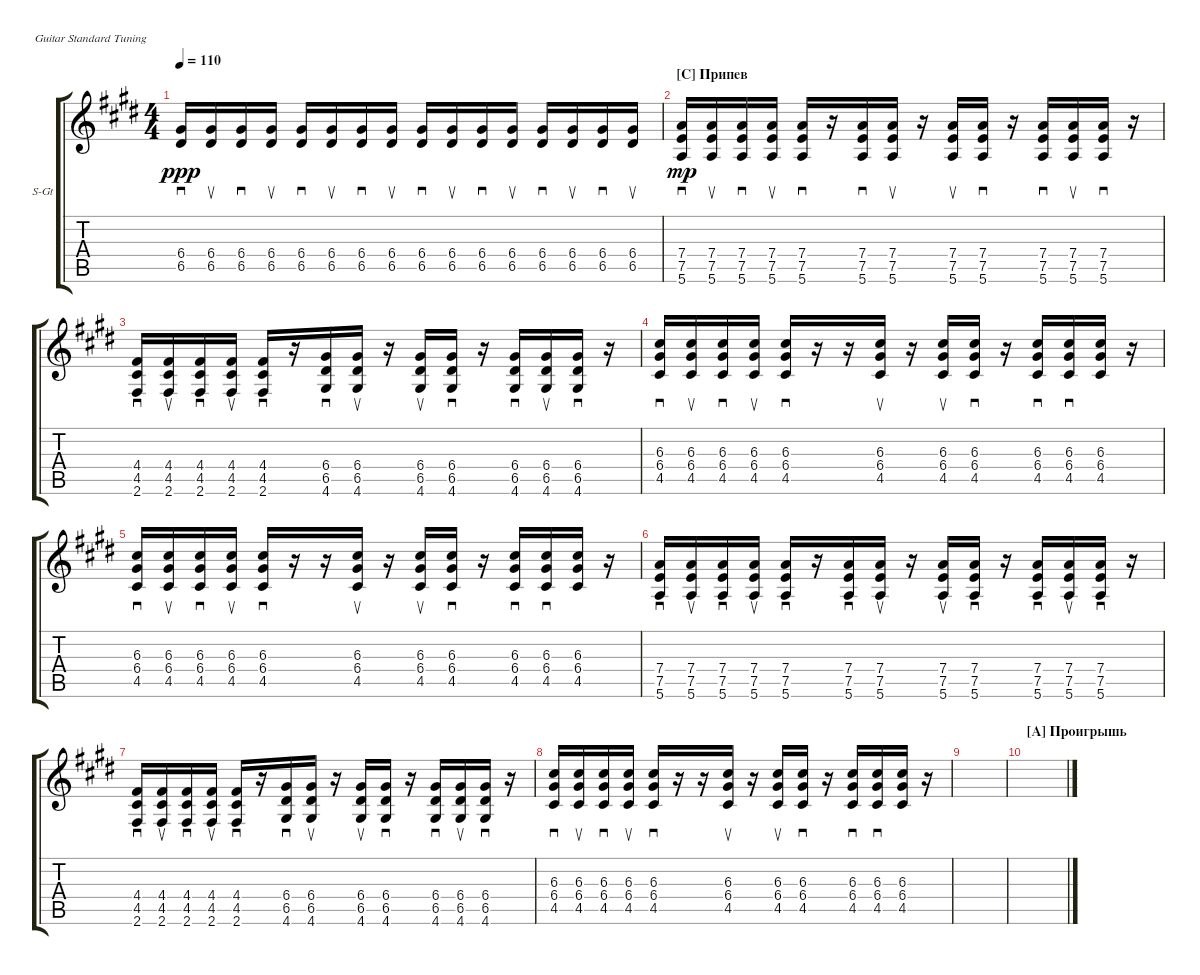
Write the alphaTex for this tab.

\defaultSystemsLayout 4
\bracketExtendMode groupsimilarinstruments
\firstSystemTrackNameOrientation horizontal
\otherSystemsTrackNameOrientation horizontal
\track ("Steel Guitar" "S-Gt") {instrument acousticguitarsteel}
\staff {score tabs}
\tuning (E4 B3 G3 D3 A2 E2)
\ts (4 4)
\tempo 110
\clef g2
\ks c#minor
(6.4 6.5).16{sd dy ppp} (6.4 6.5).16{su} (6.4 6.5).16{sd} (6.4 6.5).16{su} (6.4 6.5).16{sd} (6.4 6.5).16{su} (6.4 6.5).16{sd} (6.4 6.5).16{su} (6.4 6.5).16{sd} (6.4 6.5).16{su} (6.4 6.5).16{sd} (6.4 6.5).16{su} (6.4 6.5).16{sd} (6.4 6.5).16{su} (6.4 6.5).16{sd} (6.4 6.5).16{su} |
\section ("C" "Припев")
(5.6 7.4 7.5).16{sd dy mp} (7.5 7.4 5.6).16{su} (5.6 7.5 7.4).16{sd} (7.5 7.4 5.6).16{su} (7.5 7.4 5.6).16{sd} r.16 (5.6 7.5 7.4).16{sd} (5.6 7.5 7.4).16{su} r.16 (7.5 7.4 5.6).16{su} (5.6 7.5 7.4).16{sd} r.16 (5.6 7.5 7.4).16{sd} (5.6 7.5 7.4).16{su} (5.6 7.5 7.4).16{sd} r.16 |
(2.6 4.4 4.5).16{sd} (4.5 4.4 2.6).16{su} (2.6 4.5 4.4).16{sd} (4.5 4.4 2.6).16{su} (4.5 4.4 2.6).16{sd} r.16 (4.6 6.5 6.4).16{sd} (4.6 6.5 6.4).16{su} r.16 (6.5 6.4 4.6).16{su} (4.6 6.5 6.4).16{sd} r.16 (4.6 6.5 6.4).16{sd} (4.6 6.5 6.4).16{su} (4.6 6.5 6.4).16{sd} r.16 |
(4.5 6.4 6.3).16{sd} (4.5 6.4 6.3).16{su} (4.5 6.4 6.3).16{sd} (6.3 6.4 4.5).16{su} (4.5 6.4 6.3).16{sd} r.16 r.16 (6.3 6.4 4.5).16{su} r.16 (6.3 6.4 4.5).16{su} (4.5 6.4 6.3).16{sd} r.16 (6.3 6.4 4.5).16{sd} (4.5 6.4 6.3).16{sd} (6.3 6.4 4.5).16 r.16 |
(4.5 6.4 6.3).16{sd} (4.5 6.4 6.3).16{su} (4.5 6.4 6.3).16{sd} (6.3 6.4 4.5).16{su} (4.5 6.4 6.3).16{sd} r.16 r.16 (6.3 6.4 4.5).16{su} r.16 (6.3 6.4 4.5).16{su} (4.5 6.4 6.3).16{sd} r.16 (6.3 6.4 4.5).16{sd} (4.5 6.4 6.3).16{sd} (6.3 6.4 4.5).16 r.16 |
(5.6 7.4 7.5).16{sd} (7.5 7.4 5.6).16{su} (5.6 7.5 7.4).16{sd} (7.5 7.4 5.6).16{su} (7.5 7.4 5.6).16{sd} r.16 (5.6 7.5 7.4).16{sd} (5.6 7.5 7.4).16{su} r.16 (7.5 7.4 5.6).16{su} (5.6 7.5 7.4).16{sd} r.16 (5.6 7.5 7.4).16{sd} (5.6 7.5 7.4).16{su} (5.6 7.5 7.4).16{sd} r.16 |
(2.6 4.4 4.5).16{sd} (4.5 4.4 2.6).16{su} (2.6 4.5 4.4).16{sd} (4.5 4.4 2.6).16{su} (4.5 4.4 2.6).16{sd} r.16 (4.6 6.5 6.4).16{sd} (4.6 6.5 6.4).16{su} r.16 (6.5 6.4 4.6).16{su} (4.6 6.5 6.4).16{sd} r.16 (4.6 6.5 6.4).16{sd} (4.6 6.5 6.4).16{su} (4.6 6.5 6.4).16{sd} r.16 |
(4.5 6.4 6.3).16{sd} (4.5 6.4 6.3).16{su} (4.5 6.4 6.3).16{sd} (6.3 6.4 4.5).16{su} (4.5 6.4 6.3).16{sd} r.16 r.16 (6.3 6.4 4.5).16{su} r.16 (6.3 6.4 4.5).16{su} (4.5 6.4 6.3).16{sd} r.16 (6.3 6.4 4.5).16{sd} (4.5 6.4 6.3).16{sd} (6.3 6.4 4.5).16 r.16 |
|
\section ("A" "Проигрышь")
